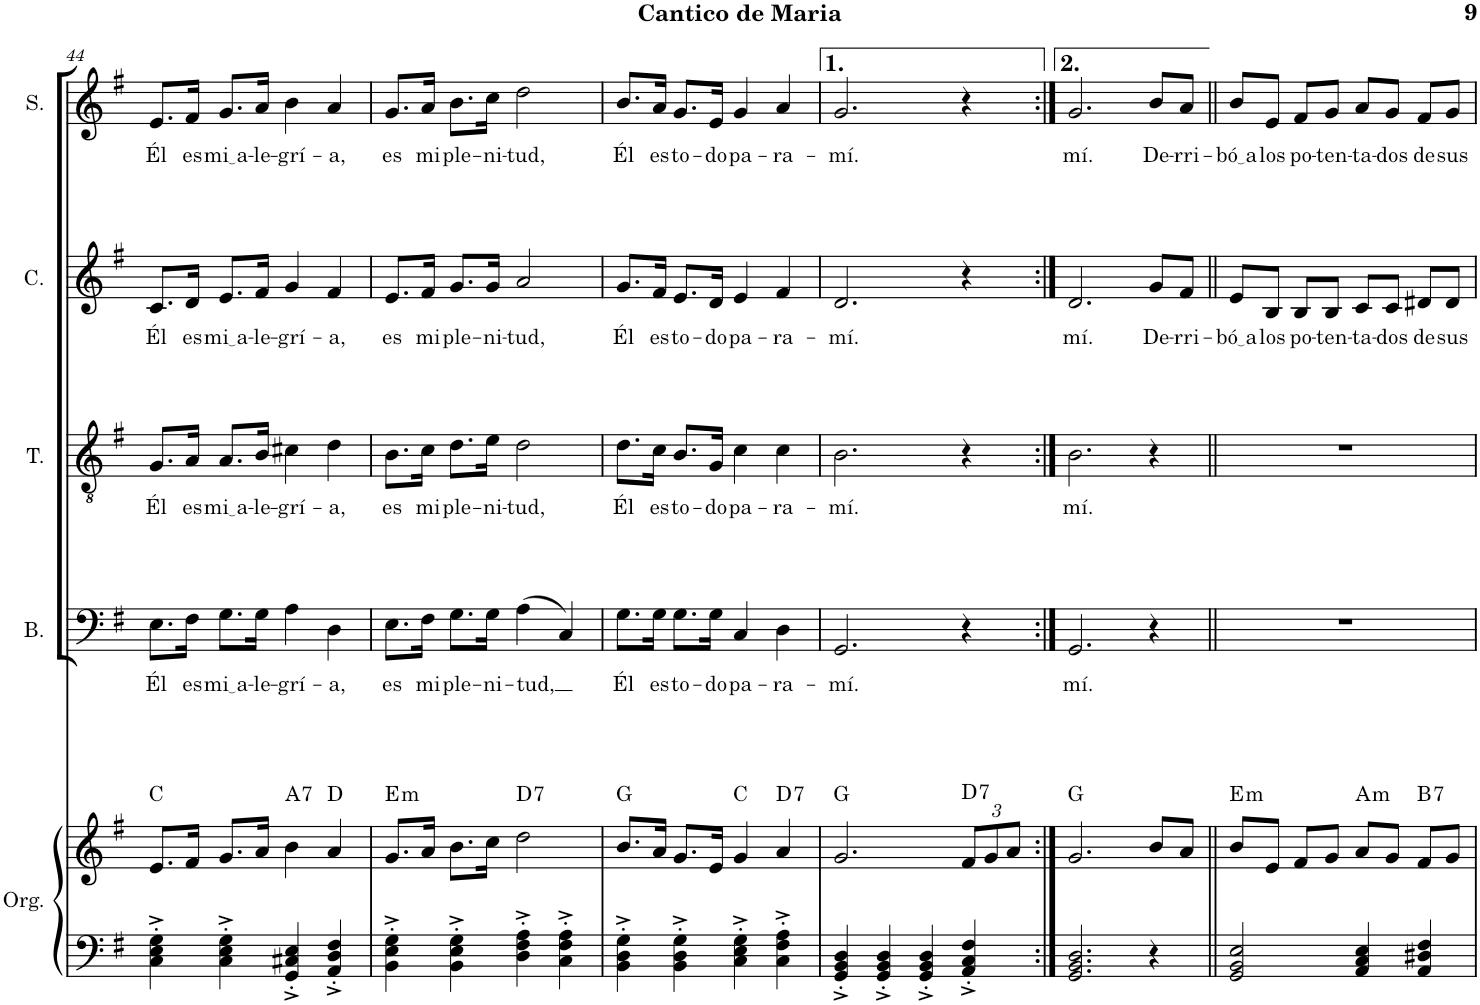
**kern	**kern	**harte	**kern	**text	**kern	**text	**kern	**text	**kern	**text
*part5	*part5	*part5	*part4	*part4	*part3	*part3	*part2	*part2	*part1	*part1
*staff6	*staff5	*	*staff4	*staff4	*staff3	*staff3	*staff2	*staff2	*staff1	*staff1
*I"Órgano	*	*	*I"Bajo	*	*I"Tenor	*	*I"Contralto	*	*I"Soprano	*
*	*	*	*I'B.	*	*I'T.	*	*I'C.	*	*I'S.	*
!!LO:PB:g=z
*clefF4	*clefG2	*	*clefF4	*	*clefGv2	*	*clefG2	*	*clefG2	*
*k[f#]	*k[f#]	*	*k[f#]	*	*k[f#]	*	*k[f#]	*	*k[f#]	*
*M4/4	*M4/4	*	*M4/4	*	*M4/4	*	*M4/4	*	*M4/4	*
=44	=44	=44	=44	=44	=44	=44	=44	=44	=44	=44
!	!	!	!	!LO:LY:b	!	!LO:LY:b	!	!LO:LY:b	!	!LO:LY:b
4C\'^ 4E\'^ 4G\'^	8.e/L	C:maj	8.E\L	Él	8.G/L	Él	8.c/L	Él	8.e/L	Él
!	!	!	!	!LO:LY:b	!	!LO:LY:b	!	!LO:LY:b	!	!LO:LY:b
.	16f#/Jk	.	16F#\Jk	es	16A/Jk	es	16d/Jk	es	16f#/Jk	es
!	!	!	!	!LO:LY:b	!	!LO:LY:b	!	!LO:LY:b	!	!LO:LY:b
4C\'^ 4E\'^ 4G\'^	8.g/L	.	8.G\L	mi a	8.A/L	mi a	8.e/L	mi a	8.g/L	mi a
!	!	!	!	!LO:LY:b	!	!LO:LY:b	!	!LO:LY:b	!	!LO:LY:b
.	16a/Jk	.	16G\Jk	-le-	16B/Jk	-le-	16f#/Jk	-le-	16a/Jk	-le-
!	!	!LO:H:kt=7	!	!LO:LY:b	!	!LO:LY:b	!	!LO:LY:b	!	!LO:LY:b
4GG/'^ 4C#X/'^ 4E/'^	4b\	A:7	4A\	-grí-	4c#X\	-grí-	4g/	-grí-	4b\	-grí-
!	!	!	!	!LO:LY:b	!	!LO:LY:b	!	!LO:LY:b	!	!LO:LY:b
4AA/'^ 4D/'^ 4F#/'^	4a/	D:maj	4D\	-a,	4d\	-a,	4f#/	-a,	4a/	-a,
=45	=45	=45	=45	=45	=45	=45	=45	=45	=45	=45
!	!	!LO:H:kt=m	!	!LO:LY:b	!	!LO:LY:b	!	!LO:LY:b	!	!LO:LY:b
4BB\'^ 4E\'^ 4G\'^	8.g/L	E:min	8.E\L	es	8.B\L	es	8.e/L	es	8.g/L	es
!	!	!	!	!LO:LY:b	!	!LO:LY:b	!	!LO:LY:b	!	!LO:LY:b
.	16a/Jk	.	16F#\Jk	mi	16c\Jk	mi	16f#/Jk	mi	16a/Jk	mi
!	!	!	!	!LO:LY:b	!	!LO:LY:b	!	!LO:LY:b	!	!LO:LY:b
4BB\'^ 4E\'^ 4G\'^	8.b\L	.	8.G\L	ple-	8.d\L	ple-	8.g/L	ple-	8.b\L	ple-
!	!	!	!	!LO:LY:b	!	!LO:LY:b	!	!LO:LY:b	!	!LO:LY:b
.	16cc\Jk	.	16G\Jk	-ni-	16e\Jk	-ni-	16g/Jk	-ni-	16cc\Jk	-ni-
!	!	!LO:H:kt=7	!	!LO:LY:b	!	!LO:LY:b	!	!LO:LY:b	!	!LO:LY:b
4D\'^ 4F#\'^ 4A\'^	2dd\	D:7	(4A\	-tud,	2d\	-tud,	2a/	-tud,	2dd\	-tud,
4C\'^ 4F#\'^ 4A\'^	.	.	4C/)	.	.	.	.	.	.	.
=46	=46	=46	=46	=46	=46	=46	=46	=46	=46	=46
!	!	!	!	!LO:LY:b	!	!LO:LY:b	!	!LO:LY:b	!	!LO:LY:b
4BB\'^ 4D\'^ 4G\'^	8.b/L	G:maj	8.G\L	Él	8.d\L	Él	8.g/L	Él	8.b/L	Él
!	!	!	!	!LO:LY:b	!	!LO:LY:b	!	!LO:LY:b	!	!LO:LY:b
.	16a/Jk	.	16G\Jk	es	16c\Jk	es	16f#/Jk	es	16a/Jk	es
!	!	!	!	!LO:LY:b	!	!LO:LY:b	!	!LO:LY:b	!	!LO:LY:b
4BB\'^ 4D\'^ 4G\'^	8.g/L	.	8.G\L	to-	8.B/L	to-	8.e/L	to-	8.g/L	to-
!	!	!	!	!LO:LY:b	!	!LO:LY:b	!	!LO:LY:b	!	!LO:LY:b
.	16e/Jk	.	16G\Jk	-do	16G/Jk	-do	16d/Jk	-do	16e/Jk	-do
!	!	!	!	!LO:LY:b	!	!LO:LY:b	!	!LO:LY:b	!	!LO:LY:b
4C\'^ 4E\'^ 4G\'^	4g/	C:maj	4C/	pa-	4c\	pa-	4e/	pa-	4g/	pa-
!	!	!LO:H:kt=7	!	!LO:LY:b	!	!LO:LY:b	!	!LO:LY:b	!	!LO:LY:b
4C\'^ 4F#\'^ 4A\'^	4a/	D:7	4D\	-ra-	4c\	-ra-	4f#/	-ra-	4a/	-ra-
=47	=47	=47	=47	=47	=47	=47	=47	=47	=47	=47
!	!	!	!	!LO:LY:b	!	!LO:LY:b	!	!LO:LY:b	!	!LO:LY:b
4GG/'^ 4BB/'^ 4D/'^	2.g/	G:maj	2.GG/	-mí.	2.B\	-mí.	2.d/	-mí.	2.g/	-mí.
4GG/'^ 4BB/'^ 4D/'^	.	.	.	.	.	.	.	.	.	.
4GG/'^ 4BB/'^ 4D/'^	.	.	.	.	.	.	.	.	.	.
*	*Xbrackettup	*	*	*	*	*	*	*	*	*
!	!	!LO:H:kt=7	!	!	!	!	!	!	!	!
4AA/'^ 4C/'^ 4F#/'^	12f#/L	D:7	4r	.	4r	.	4r	.	4r	.
.	12g/	.	.	.	.	.	.	.	.	.
.	12a/J	.	.	.	.	.	.	.	.	.
=48:|!	=48:|!	=48:|!	=48:|!	=48:|!	=48:|!	=48:|!	=48:|!	=48:|!	=48:|!	=48:|!
!	!	!	!	!LO:LY:b	!	!LO:LY:b	!	!LO:LY:b	!	!LO:LY:b
2.GG/ 2.BB/ 2.D/	2.g/	G:maj	2.GG/	-mí.	2.B\	-mí.	2.d/	-mí.	2.g/	-mí.
!	!	!	!	!	!	!	!	!LO:LY:b	!	!LO:LY:b
4r	8b/L	.	4r	.	4r	.	8g/L	De-	8b/L	De-
!	!	!	!	!	!	!	!	!LO:LY:b	!	!LO:LY:b
.	8a/J	.	.	.	.	.	8f#/J	-rri-	8a/J	-rri-
=49||	=49||	=49||	=49||	=49||	=49||	=49||	=49||	=49||	=49||	=49||
!	!	!LO:H:kt=m	!	!	!	!	!	!LO:LY:b	!	!LO:LY:b
2GG/ 2BB/ 2E/	8b/L	E:min	1r	.	1r	.	8e/L	bó a	8b/L	bó a
!	!	!	!	!	!	!	!	!LO:LY:b	!	!LO:LY:b
.	8e/J	.	.	.	.	.	8B/J	los	8e/J	los
!	!	!	!	!	!	!	!	!LO:LY:b	!	!LO:LY:b
.	8f#/L	.	.	.	.	.	8B/L	po-	8f#/L	po-
!	!	!	!	!	!	!	!	!LO:LY:b	!	!LO:LY:b
.	8g/J	.	.	.	.	.	8B/J	-ten-	8g/J	-ten-
!	!	!LO:H:kt=m	!	!	!	!	!	!LO:LY:b	!	!LO:LY:b
4AA/ 4C/ 4E/	8a/L	A:min	.	.	.	.	8c/L	-ta-	8a/L	-ta-
!	!	!	!	!	!	!	!	!LO:LY:b	!	!LO:LY:b
.	8g/J	.	.	.	.	.	8c/J	-dos	8g/J	-dos
!	!	!LO:H:kt=7	!	!	!	!	!	!LO:LY:b	!	!LO:LY:b
4AA/ 4D#X/ 4F#/	8f#/L	B:7	.	.	.	.	8d#X/L	de	8f#/L	de
!	!	!	!	!	!	!	!	!LO:LY:b	!	!LO:LY:b
.	8g/J	.	.	.	.	.	8d#/J	sus	8g/J	sus
=	=	=	=	=	=	=	=	=	=	=
*-	*-	*-	*-	*-	*-	*-	*-	*-	*-	*-
